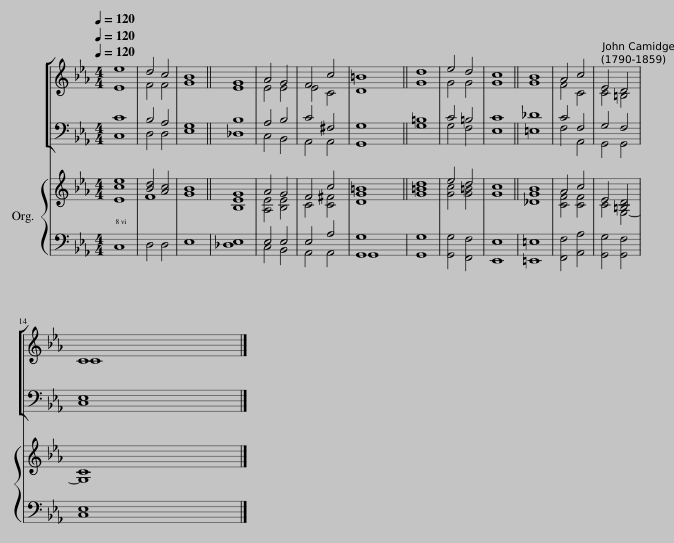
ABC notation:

X:1
%%score [ ( 1 2 ) ( 3 4 ) ] { ( 5 6 ) | ( 7 8 ) }
L:1/8
Q:1/4=120
M:4/4
I:linebreak $
K:Eb
V:1 treble
V:2 treble
V:3 bass
V:4 bass
V:5 treble
V:6 treble
V:7 bass
V:8 bass
V:1
 e8 | d4 c4 | B8 || G8 | A4 G4 | %5
 F4 c4 | =B8 || d8 | e4 d4 | c8 || %10
 B8 | A4 c4 | E4 D4 |$ C8 |] %14
V:2
 E8 | F4 F4 | G8 || E8 | E4 E4 | %5
 E4 C4 | D8 || G8 | G4 G4 | G8 || %10
 G8 | F4 C4 | C4 =B,4 |$ C8 |] %14
V:3
 C8 | B,4 A,4 | G,8 || B,8 | A,4 B,4 | %5
 C4 ^F,4 | G,8 || =B,8 | C4 =B,4 | C8 || %10
 _D8 | C4 F,4 | G,4 F,4 |$ E,8 |] %14
V:4
 C,8 | D,4 D,4 | E,8 || _D,8 | C,4 B,,4 | %5
 A,,4 A,,4 | G,,8 || G,8 | G,4 F,4 | E,8 || %10
 =E,8 | F,4 A,,4 | G,,4 G,,4 |$ C,8 |] %14
V:5
 [ce]8 | [Bd]4 [Ac]4 | B8 || G8 | A4 G4 | %5
 F4 c4 | =B8 || d8 | e4 d4 | c8 || %10
 B8 | A4 c4 | E4 [=B,D]4 |$ C8 |] %14
V:6
 E8 | F8 | G8 || [B,E]8 | [A,E]4 [B,E]4 | %5
 C4 [C^F]4 | [DG]8 || [G=B]8 | [Gc]4 [G=B]4 | G8 || %10
 [_DG]8 | [CF]4 [CF]4 | C4 G,4- |$ G,8 |] %14
V:7
 x8 | x8 | x8 || x8 | E,4 E,4 | %5
 E,4 A,4 | [G,,G,]8 || x8 | x8 | x8 || %10
 x8 | x8 | x8 |$ x8 |] %14
V:8
 C,8 | D,4 D,4 | E,8 || [_D,E,]8 | C,4 B,,4 | %5
 A,,4 A,,4 | G,,8 || [G,,G,]8 | [G,,G,]4 [F,,F,]4 | [E,,E,]8 || %10
 [=E,,=E,]8 | [F,,F,]4 [A,,A,]4 | [G,,G,]4 [G,,F,]4 |$ [C,E,]8 |] %14
